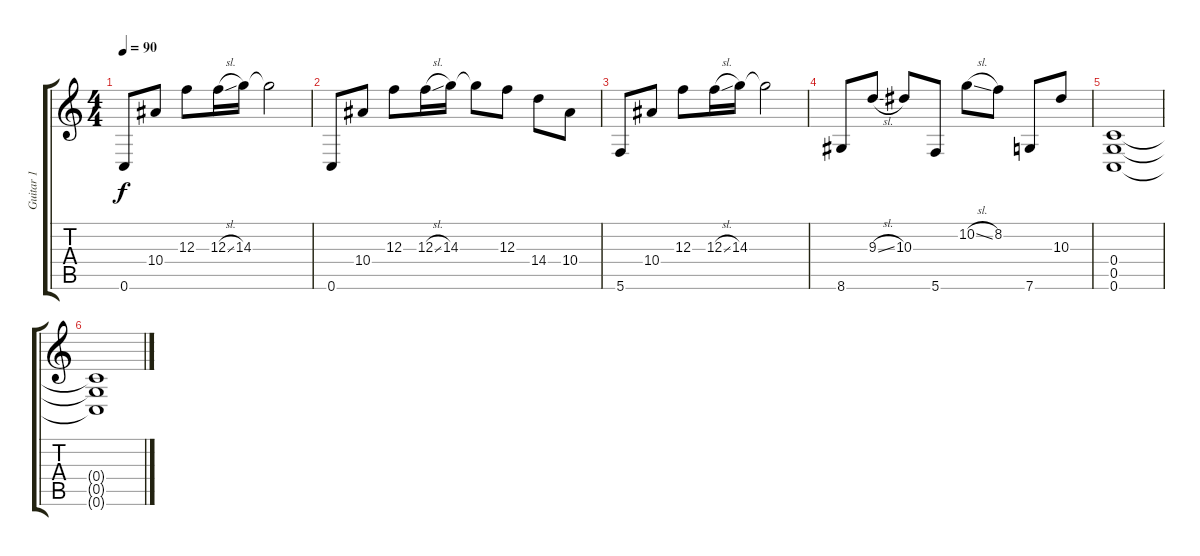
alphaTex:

\track ("Guitar 1" "Guitar 1") {instrument distortionguitar}
\staff {score tabs}
\tuning (D4 A3 F3 C3 G2 C2) {hide}
\ts (4 4)
\tempo 90
\clef g2
\ks c
0.6.8{dy f} 10.4.8 12.3.8 12.3{sl}.16 14.3.16 14.3{t}.2 |
0.6.8 10.4.8 12.3.8 12.3{sl}.16 14.3.16 14.3{t}.8 12.3.8 14.4.8 10.4.8 |
5.6.8 10.4.8 12.3.8 12.3{sl}.16 14.3.16 14.3{t}.2 |
8.6.8 9.3{sl}.8 10.3.8 5.6.8 10.2{sl}.8 8.2.8 7.6.8 10.3.8 |
(0.4 0.5 0.6).1 |
(0.4{t} 0.5{t} 0.6{t}).1
